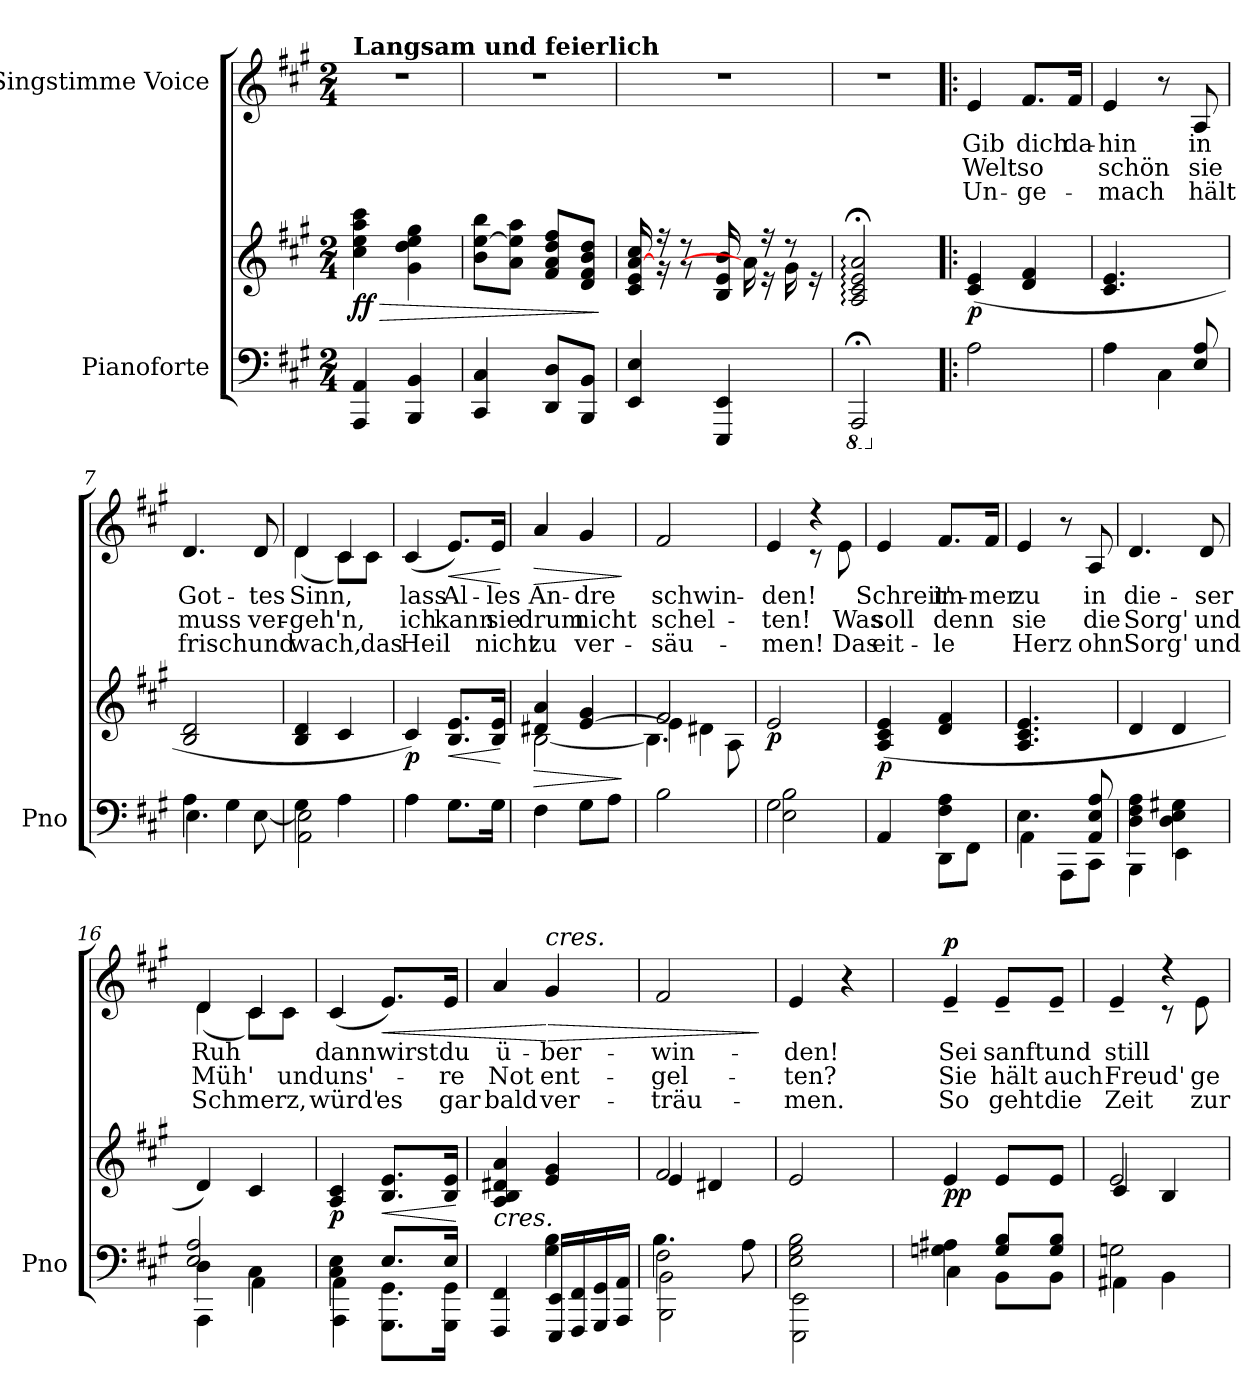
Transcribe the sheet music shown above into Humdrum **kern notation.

**kern	**kern	**dynam	**kern	**text	**text	**text	**dynam
*part2	*part2	*part2	*part1	*part1	*part1	*part1	*part1
*staff3	*staff2	*staff2/3	*staff1	*staff1	*staff1	*staff1	*staff1
*I"Pianoforte	*	*	*I"Singstimme Voice	*	*	*	*
*I'Pno	*	*	*	*	*	*	*
*clefF4	*clefG2	*	*clefG2	*	*	*	*
*k[f#c#g#]	*k[f#c#g#]	*	*k[f#c#g#]	*	*	*	*
*M2/4	*M2/4	*	*M2/4	*	*	*	*
=1	=1	=1	=1	=1	=1	=1	=1
!	!	!	!LO:TX:a:B:t=Langsam und feierlich	!	!	!	!
!	!	!LO:HP:b	!	!	!	!	!
!	!	!LO:DY:n=1:b	!	!	!	!	!
4AAA/ 4AA/	4cc#\ 4ee\ 4aa\ 4ccc#\	> ff	2r	.	.	.	.
4BBB/ 4BB/	4g#\ 4dd\ 4ee\ 4gg#\	.	.	.	.	.	.
=2	=2	=2	=2	=2	=2	=2	=2
4CC#/ 4C#/	8b\ [8ee\ 8bb\L	.	2r	.	.	.	.
.	8a\ 8ee\] 8aa\J	.	.	.	.	.	.
8DD/ 8D/L	8f#/ 8a/ 8dd/ 8ff#/L	.	.	.	.	.	.
8BBB/ 8BB/J	8d/ 8f#/ 8b/ 8dd/J	.	.	.	.	.	.
.	.	]	.	.	.	.	.
=3	=3	=3	=3	=3	=3	=3	=3
*	*^	*	*	*	*	*	*
4EE/ 4E/	16c#/ 16e/ [16a/ 16cc#/	16ryy	.	2r	.	.	.	.
.	16r	16r	.	.	.	.	.	.
.	8r	8r	.	.	.	.	.	.
4EEE/ 4EE/	16B/ 16e/ 16b/	16a\]	.	.	.	.	.	.
.	16r	16r	.	.	.	.	.	.
.	8r	16g#\	.	.	.	.	.	.
.	.	16r	.	.	.	.	.	.
*	*v	*v	*	*	*	*	*	*
=4	=4	=4	=4	=4	=4	=4	=4
*8ba	*	*	*	*	*	*	*
2AAAA;</	2A/:;< 2c#/:;< 2e/:;< 2a/:;<	.	2r	.	.	.	.
=5!|:	=5!|:	=5!|:	=5!|:	=5!|:	=5!|:	=5!|:	=5!|:
*X8ba	*	*	*	*	*	*	*
!	!	!LO:DY:b	!	!LO:LY:b	!LO:LY:b	!LO:LY:b	!
2A\	(4c#/ 4e/	p	4e/	Gib	Welt	Un-	.
!	!	!	!	!LO:LY:b	!LO:LY:b	!LO:LY:b	!
.	4d/ 4f#/	.	8.f#/L	dich	so	-ge-	.
!	!	!	!	!LO:LY:b	!	!	!
.	.	.	16f#/Jk	da-	.	.	.
=6	=6	=6	=6	=6	=6	=6	=6
*^	*	*	*	*	*	*	*
!	!	!	!	!	!LO:LY:b	!LO:LY:b	!LO:LY:b	!
4.ryy	4A\	4.c#/ 4.e/	.	4e/	-hin	schön	-mach	.
.	4C#\	.	.	8r	.	.	.	.
!	!	!	!	!	!LO:LY:b	!LO:LY:b	!LO:LY:b	!
8E/ 8A/	.	8ryy	.	8A/	in	sie	hält	.
=7	=7	=7	=7	=7	=7	=7	=7	=7
!	!	!	!	!	!LO:LY:b	!LO:LY:b	!LO:LY:b	!
4A\	4.E\	2B/ 2d/	.	4.d/	Got-	muss	frisch	.
4G#\	.	.	.	.	.	.	.	.
!	!	!	!	!	!LO:LY:b	!LO:LY:b	!LO:LY:b	!
.	[8E\	.	.	8d/	-tes	ver-	und	.
!!LO:LB:g=z
=8	=8	=8	=8	=8	=8	=8	=8	=8
!	!	!	!	!	!LO:LY:b	!LO:LY:b	!LO:LY:b	!
*	*	*	*	*^	*	*	*	*
4G#\	2AA\ 2E\]	4B/ 4d/	.	4d/	(4d	Sinn,	-geh'n,	wach,	.
4A\	.	4c#/	.	4c#/	8c#\L)	.	.	.	.
!	!	!	!	!	!	!	!	!LO:LY:b	!
.	.	.	.	.	8c#\J	.	.	das	.
*v	*v	*	*	*	*	*	*	*	*
=9	=9	=9	=9	=9	=9	=9	=9	=9
!	!	!LO:DY:b	!	!	!LO:LY:b	!LO:LY:b	!LO:LY:b	!
*	*	*	*v	*v	*	*	*	*
4A\	4c#/)	p	(4c#/	lass	ich	Heil	.
!	!	!LO:HP:b	!	!LO:LY:b	!LO:LY:b	!	!LO:HP:b
8.G#\L	8.B/ 8.e/L	<	8.e/L)	Al-	kann	.	<
!	!	!	!	!LO:LY:b	!LO:LY:b	!LO:LY:b	!
16G#\Jk	16B/ 16e/Jk	.	16e/Jk	-les	sie	nicht	.
.	.	[	.	.	.	.	[
=10	=10	=10	=10	=10	=10	=10	=10
!	!	!LO:HP:b	!	!LO:LY:b	!LO:LY:b	!LO:LY:b	!LO:HP:b
*	*^	*	*	*	*	*	*
4F#\	4d#X/ 4a/	[2B\	>	4a/	An-	drum	zu	>
!	!	!	!	!	!LO:LY:b	!LO:LY:b	!LO:LY:b	!
8G#\L	[4e/ 4g#/	.	.	4g#/	-dre	nicht	ver-	.
8A\J	.	.	.	.	.	.	.	.
*	*v	*v	*	*	*	*	*	*
.	.	]	.	.	.	.	]
=11	=11	=11	=11	=11	=11	=11	=11
*	*^	*	*	*	*	*	*
*	*	*^	*	*	*	*	*	*
!	!	!	!	!	!	!LO:LY:b	!LO:LY:b	!LO:LY:b	!
2B\	2f#/	4e\]	4.B\]	.	2f#/	schwin-	schel-	-säu-	.
.	.	4d#X\	.	.	.	.	.	.	.
.	.	.	8A\	.	.	.	.	.	.
=12	=12	=12	=12	=12	=12	=12	=12	=12	=12
*^	*	*	*	*	*	*	*	*	*
!	!	!	!	!	!LO:DY:b	!	!LO:LY:b	!LO:LY:b	!LO:LY:b	!
*	*	*v	*v	*v	*	*^	*	*	*	*
2G#\	2E\ 2B\	2e/	p	4e/	4ryy	-den!	-ten!	-men!	.
.	.	.	.	4r	8r	.	.	.	.
!	!	!	!	!	!	!	!LO:LY:b	!LO:LY:b	!
.	.	.	.	.	8e\	.	Was	Das	.
=13	=13	=13	=13	=13	=13	=13	=13	=13	=13
!	!	!	!LO:DY:b	!	!	!LO:LY:b	!LO:LY:b	!LO:LY:b	!
*	*	*	*	*v	*v	*	*	*	*
4ryy	4AA/	(4A/ 4c#/ 4e/	p	4e/	Schreit'	soll	eit-	.
!	!	!	!	!	!LO:LY:b	!LO:LY:b	!LO:LY:b	!
4F#\ 4A\	8DD\L	4d/ 4f#/	.	8.f#/L	im-	denn	-le	.
.	8FF#\J	.	.	.	.	.	.	.
!	!	!	!	!	!LO:LY:b	!	!	!
.	.	.	.	16f#/Jk	-mer	.	.	.
=14	=14	=14	=14	=14	=14	=14	=14	=14
*	*^	*	*	*	*	*	*	*
!	!	!	!	!	!	!LO:LY:b	!LO:LY:b	!LO:LY:b	!
4.ryy	4.E\	4AA\	4.A/ 4.c#/ 4.e/	.	4e/	zu	sie	Herz	.
.	.	8AAA\L	.	.	8r	.	.	.	.
!	!	!	!	!	!	!LO:LY:b	!LO:LY:b	!LO:LY:b	!
8AA/ 8E/ 8A/	8ryy	8CC#\J	8ryy	.	8A/	in	die	ohn'	.
!!LO:LB:g=z
=15	=15	=15	=15	=15	=15	=15	=15	=15	=15
!	!	!	!	!	!	!LO:LY:b	!LO:LY:b	!LO:LY:b	!
*	*v	*v	*	*	*	*	*	*	*
4D\ 4F#\ 4A\	4BBB\	4d/	.	4.d/	die-	Sorg'	Sorg'	.
4D\ 4E\ 4G#X\	4EE\	4d/	.	.	.	.	.	.
!	!	!	!	!	!LO:LY:b	!LO:LY:b	!LO:LY:b	!
.	.	.	.	8d/	-ser	und	und	.
=16	=16	=16	=16	=16	=16	=16	=16	=16
*	*^	*	*	*	*	*	*	*
!	!	!	!	!	!	!LO:LY:b	!LO:LY:b	!LO:LY:b	!
*	*	*	*	*	*^	*	*	*	*
4D\	2E/ 2A/	4AAA\	4d/)	.	4d/	(4d	Ruh	Müh'	Schmerz,	.
4C#\	.	4AA\	4c#/	.	4c#/	8c#\L)	.	.	.	.
!	!	!	!	!	!	!	!	!LO:LY:b	!	!
.	.	.	.	.	.	8c#\J	.	und	.	.
*	*v	*v	*	*	*	*	*	*	*	*
=17	=17	=17	=17	=17	=17	=17	=17	=17	=17
!	!	!	!LO:DY:b	!	!	!LO:LY:b	!LO:LY:b	!LO:LY:b	!
*	*	*	*	*v	*v	*	*	*	*
4C#\ 4E\	4AAA\ 4AA\	4A/ 4c#/	p	(4c#/	dann	uns'-	würd'	.
!	!	!	!LO:HP:b	!	!LO:LY:b	!	!LO:LY:b	!LO:HP:b
8.E/L	8.GGG#\ 8.GG#\L	8.B/ 8.e/L	<	8.e/L)	wirst	.	es	<
!	!	!	!	!	!LO:LY:b	!LO:LY:b	!LO:LY:b	!
16E/Jk	16GGG#\ 16GG#\Jk	16B/ 16e/Jk	.	16e/Jk	du	-re	gar	.
*v	*v	*	*	*	*	*	*	*
.	.	[	.	.	.	.	.
=18	=18	=18	=18	=18	=18	=18	=18
*^	*	*	*	*	*	*	*
!	!	!LO:TX:b:i:t=cres.	!	!	!	!	!	!
!	!	!	!	!	!LO:LY:b	!LO:LY:b	!LO:LY:b	!
4ryy	4FFF#/ 4FF#/	4A/ 4B/ 4d#X/ 4a/	.	4a/	ü-	Not	bald	.
!	!	!	!	!LO:TX:a:i:t=cres.	!	!	!	!
!	!	!	!	!	!LO:LY:b	!LO:LY:b	!LO:LY:b	!LO:HP:n=1:b
4G#\ 4B\	16EEE/ 16EE/LL	4e/ 4g#/	.	4g#/	-ber-	ent-	ver-	[ >
.	16FFF#/ 16FF#/	.	.	.	.	.	.	.
.	16GGG#/ 16GG#/	.	.	.	.	.	.	.
.	16AAA/ 16AA/JJ	.	.	.	.	.	.	.
=19	=19	=19	=19	=19	=19	=19	=19	=19
*	*^	*^	*	*	*	*	*	*
!	!	!	!	!	!	!	!LO:LY:b	!LO:LY:b	!LO:LY:b	!
2F#\	4.B\	2BBB\ 2BB\	2f#/	4e/	.	2f#/	-win-	-gel-	-träu-	.
.	.	.	.	4d#X/	.	.	.	.	.	.
.	8A\	.	.	.	.	.	.	.	.	.
*v	*v	*v	*	*	*	*	*	*	*	*
*	*v	*v	*	*	*	*	*	*
.	.	.	.	.	.	.	]
=20	=20	=20	=20	=20	=20	=20	=20
*^	*	*	*	*	*	*	*
!	!	!	!	!	!LO:LY:b	!LO:LY:b	!LO:LY:b	!
2E\ 2G#\ 2B\	2EEE\ 2EE\	2e/	.	4e/	-den!	-ten?	-men.	.
.	.	.	.	4r	.	.	.	.
=21	=21	=21	=21	=21	=21	=21	=21	=21
!	!	!	!LO:DY:b	!	!LO:LY:b	!LO:LY:b	!LO:LY:b	!LO:DY:a
4Gn\ 4A#X\	4C#\	4e/	pp	4e~>/	Sei	Sie	So	p
!	!	!	!	!	!LO:LY:b	!LO:LY:b	!LO:LY:b	!
8G/ 8B/L	8BB\L	8e/L	.	8e~>/L	sanft	hält	geht	.
!	!	!	!	!	!LO:LY:b	!LO:LY:b	!LO:LY:b	!
8G/ 8B/J	8BB\J	8e/J	.	8e~>/J	und	auch	die	.
!!LO:PB:g=z
=22	=22	=22	=22	=22	=22	=22	=22	=22
*	*	*^	*	*	*	*	*	*
!	!	!	!	!	!	!LO:LY:b	!LO:LY:b	!LO:LY:b	!
*	*	*	*	*	*^	*	*	*	*
2Gn\	4AA#X\	2e/	4c#/	.	4e~/	4ryy	still	Freud'	Zeit	.
.	4BB\	.	4B/	.	4r	8r	.	.	.	.
!	!	!	!	!	!	!	!	!LO:LY:b	!LO:LY:b	!
.	.	.	.	.	.	8e!\	.	ge-	zur	.
*v	*v	*	*	*	*v	*v	*	*	*	*
*	*v	*v	*	*	*	*	*	*
=	=	=	=	=	=	=	=
*-	*-	*-	*-	*-	*-	*-	*-
